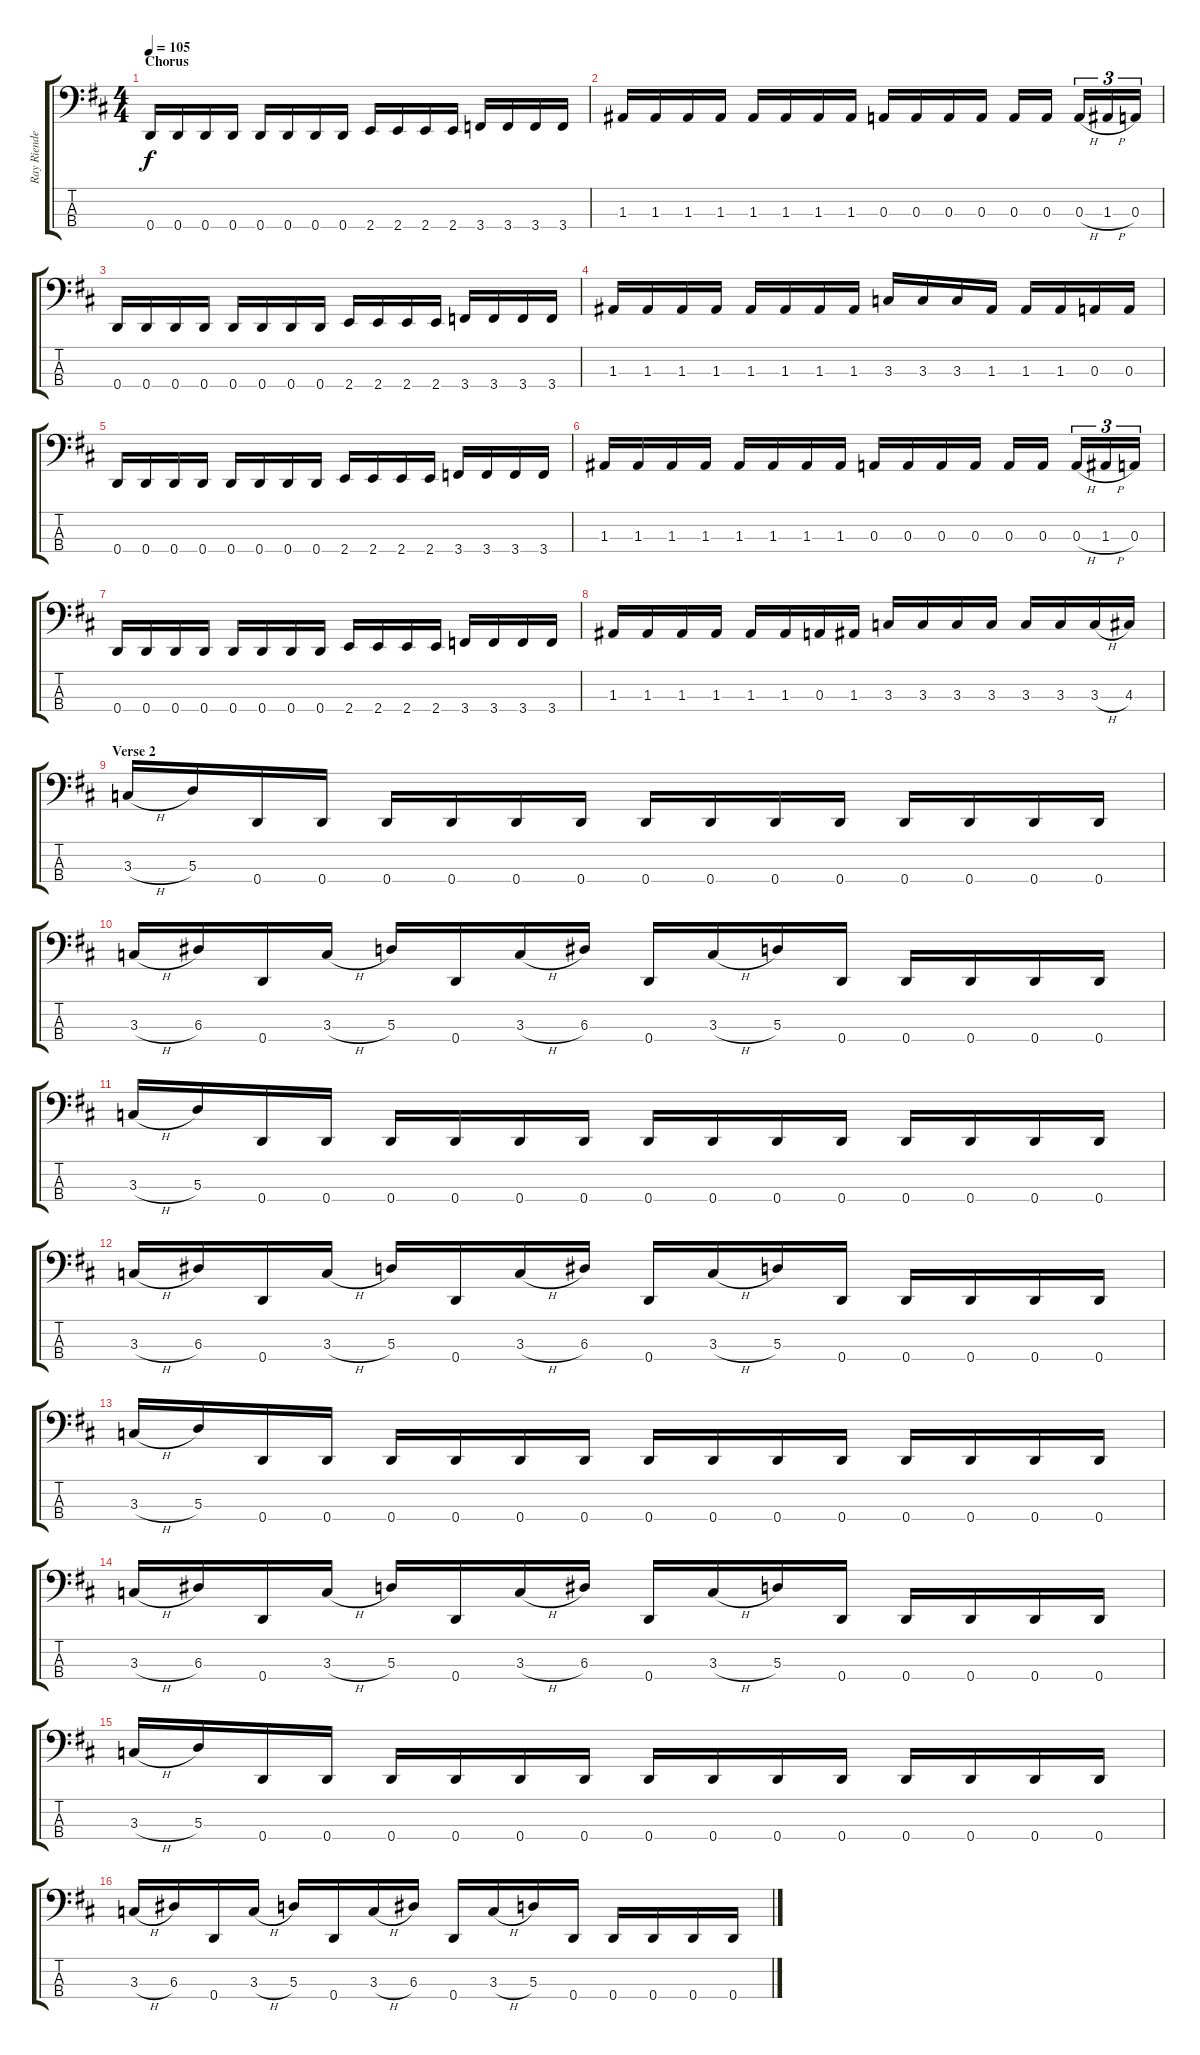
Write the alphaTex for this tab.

\track ("Ray Riendeau" "Ray Riende") {instrument electricbassfinger}
\staff {score tabs}
\tuning (G2 D2 A1 D1) {hide}
\ts (4 4)
\section ("" "Chorus")
\tempo 105
\clef f4
\ks d
0.4.16{dy f} 0.4.16 0.4.16 0.4.16 0.4.16 0.4.16 0.4.16 0.4.16 2.4.16 2.4.16 2.4.16 2.4.16 3.4.16 3.4.16 3.4.16 3.4.16 |
1.3.16 1.3.16 1.3.16 1.3.16 1.3.16 1.3.16 1.3.16 1.3.16 0.3.16 0.3.16 0.3.16 0.3.16 0.3.16 0.3.16 0.3{h}.16{tu (3 2)} 1.3{h}.16{tu (3 2)} 0.3.16{tu (3 2)} |
0.4.16 0.4.16 0.4.16 0.4.16 0.4.16 0.4.16 0.4.16 0.4.16 2.4.16 2.4.16 2.4.16 2.4.16 3.4.16 3.4.16 3.4.16 3.4.16 |
1.3.16 1.3.16 1.3.16 1.3.16 1.3.16 1.3.16 1.3.16 1.3.16 3.3.16 3.3.16 3.3.16 1.3.16 1.3.16 1.3.16 0.3.16 0.3.16 |
0.4.16 0.4.16 0.4.16 0.4.16 0.4.16 0.4.16 0.4.16 0.4.16 2.4.16 2.4.16 2.4.16 2.4.16 3.4.16 3.4.16 3.4.16 3.4.16 |
1.3.16 1.3.16 1.3.16 1.3.16 1.3.16 1.3.16 1.3.16 1.3.16 0.3.16 0.3.16 0.3.16 0.3.16 0.3.16 0.3.16 0.3{h}.16{tu (3 2)} 1.3{h}.16{tu (3 2)} 0.3.16{tu (3 2)} |
0.4.16 0.4.16 0.4.16 0.4.16 0.4.16 0.4.16 0.4.16 0.4.16 2.4.16 2.4.16 2.4.16 2.4.16 3.4.16 3.4.16 3.4.16 3.4.16 |
1.3.16 1.3.16 1.3.16 1.3.16 1.3.16 1.3.16 0.3.16 1.3.16 3.3.16 3.3.16 3.3.16 3.3.16 3.3.16 3.3.16 3.3{h}.16 4.3.16 |
\section ("" "Verse 2")
3.3{h}.16 5.3.16 0.4.16 0.4.16 0.4.16 0.4.16 0.4.16 0.4.16 0.4.16 0.4.16 0.4.16 0.4.16 0.4.16 0.4.16 0.4.16 0.4.16 |
3.3{h}.16 6.3.16 0.4.16 3.3{h}.16 5.3.16 0.4.16 3.3{h}.16 6.3.16 0.4.16 3.3{h}.16 5.3.16 0.4.16 0.4.16 0.4.16 0.4.16 0.4.16 |
3.3{h}.16 5.3.16 0.4.16 0.4.16 0.4.16 0.4.16 0.4.16 0.4.16 0.4.16 0.4.16 0.4.16 0.4.16 0.4.16 0.4.16 0.4.16 0.4.16 |
3.3{h}.16 6.3.16 0.4.16 3.3{h}.16 5.3.16 0.4.16 3.3{h}.16 6.3.16 0.4.16 3.3{h}.16 5.3.16 0.4.16 0.4.16 0.4.16 0.4.16 0.4.16 |
3.3{h}.16 5.3.16 0.4.16 0.4.16 0.4.16 0.4.16 0.4.16 0.4.16 0.4.16 0.4.16 0.4.16 0.4.16 0.4.16 0.4.16 0.4.16 0.4.16 |
3.3{h}.16 6.3.16 0.4.16 3.3{h}.16 5.3.16 0.4.16 3.3{h}.16 6.3.16 0.4.16 3.3{h}.16 5.3.16 0.4.16 0.4.16 0.4.16 0.4.16 0.4.16 |
3.3{h}.16 5.3.16 0.4.16 0.4.16 0.4.16 0.4.16 0.4.16 0.4.16 0.4.16 0.4.16 0.4.16 0.4.16 0.4.16 0.4.16 0.4.16 0.4.16 |
3.3{h}.16 6.3.16 0.4.16 3.3{h}.16 5.3.16 0.4.16 3.3{h}.16 6.3.16 0.4.16 3.3{h}.16 5.3.16 0.4.16 0.4.16 0.4.16 0.4.16 0.4.16
